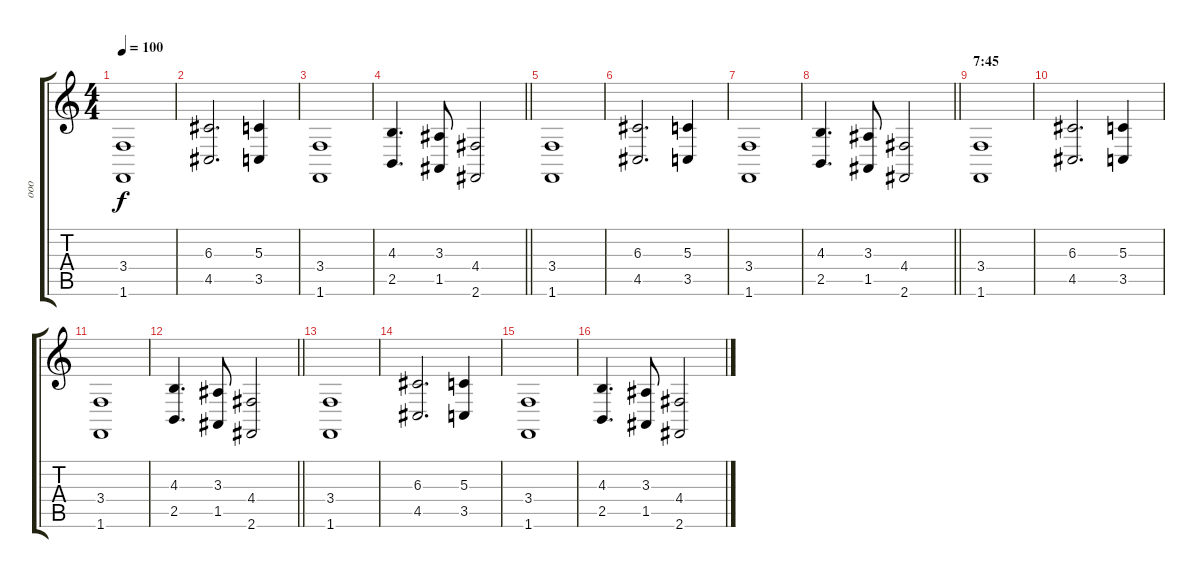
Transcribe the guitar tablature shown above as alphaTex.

\track ("ooo" "ooo") {instrument voiceoohs}
\staff {score tabs}
\tuning (E4 B3 G3 D3 A2 E2) {hide}
\ts (4 4)
\tempo 100
\clef g2
\ks c
(3.4 1.6).1{dy f} |
(6.3 4.5).2{d} (5.3 3.5).4 |
(3.4 1.6).1 |
\barLineRight lightlight
(4.3 2.5).4{d} (3.3 1.5).8 (4.4 2.6).2 |
(3.4 1.6).1 |
(6.3 4.5).2{d} (5.3 3.5).4 |
(3.4 1.6).1 |
\barLineRight lightlight
(4.3 2.5).4{d} (3.3 1.5).8 (4.4 2.6).2 |
\section ("" "7:45")
(3.4 1.6).1 |
(6.3 4.5).2{d} (5.3 3.5).4 |
(3.4 1.6).1 |
\barLineRight lightlight
(4.3 2.5).4{d} (3.3 1.5).8 (4.4 2.6).2 |
(3.4 1.6).1 |
(6.3 4.5).2{d} (5.3 3.5).4 |
(3.4 1.6).1 |
(4.3 2.5).4{d} (3.3 1.5).8 (4.4 2.6).2
